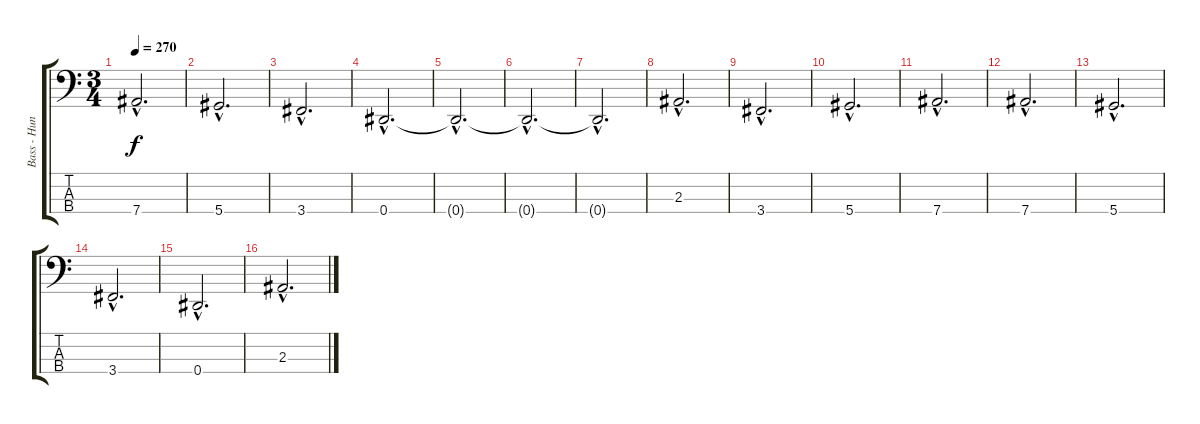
\track ("Bass - Hunter" "Bass - Hun") {instrument electricbasspick}
\staff {score tabs}
\tuning (Gb2 Db2 Ab1 Eb1) {hide}
\ts (3 4)
\tempo 270
\clef f4
\ks c
7.4{hac}.2{d dy f} |
5.4{hac}.2{d} |
3.4{hac}.2{d} |
0.4{hac}.2{d} |
0.4{hac t}.2{d} |
0.4{hac t}.2{d} |
0.4{hac t}.2{d} |
2.3{hac}.2{d} |
3.4{hac}.2{d} |
5.4{hac}.2{d} |
7.4{hac}.2{d} |
7.4{hac}.2{d} |
5.4{hac}.2{d} |
3.4{hac}.2{d} |
0.4{hac}.2{d} |
2.3{hac}.2{d}
